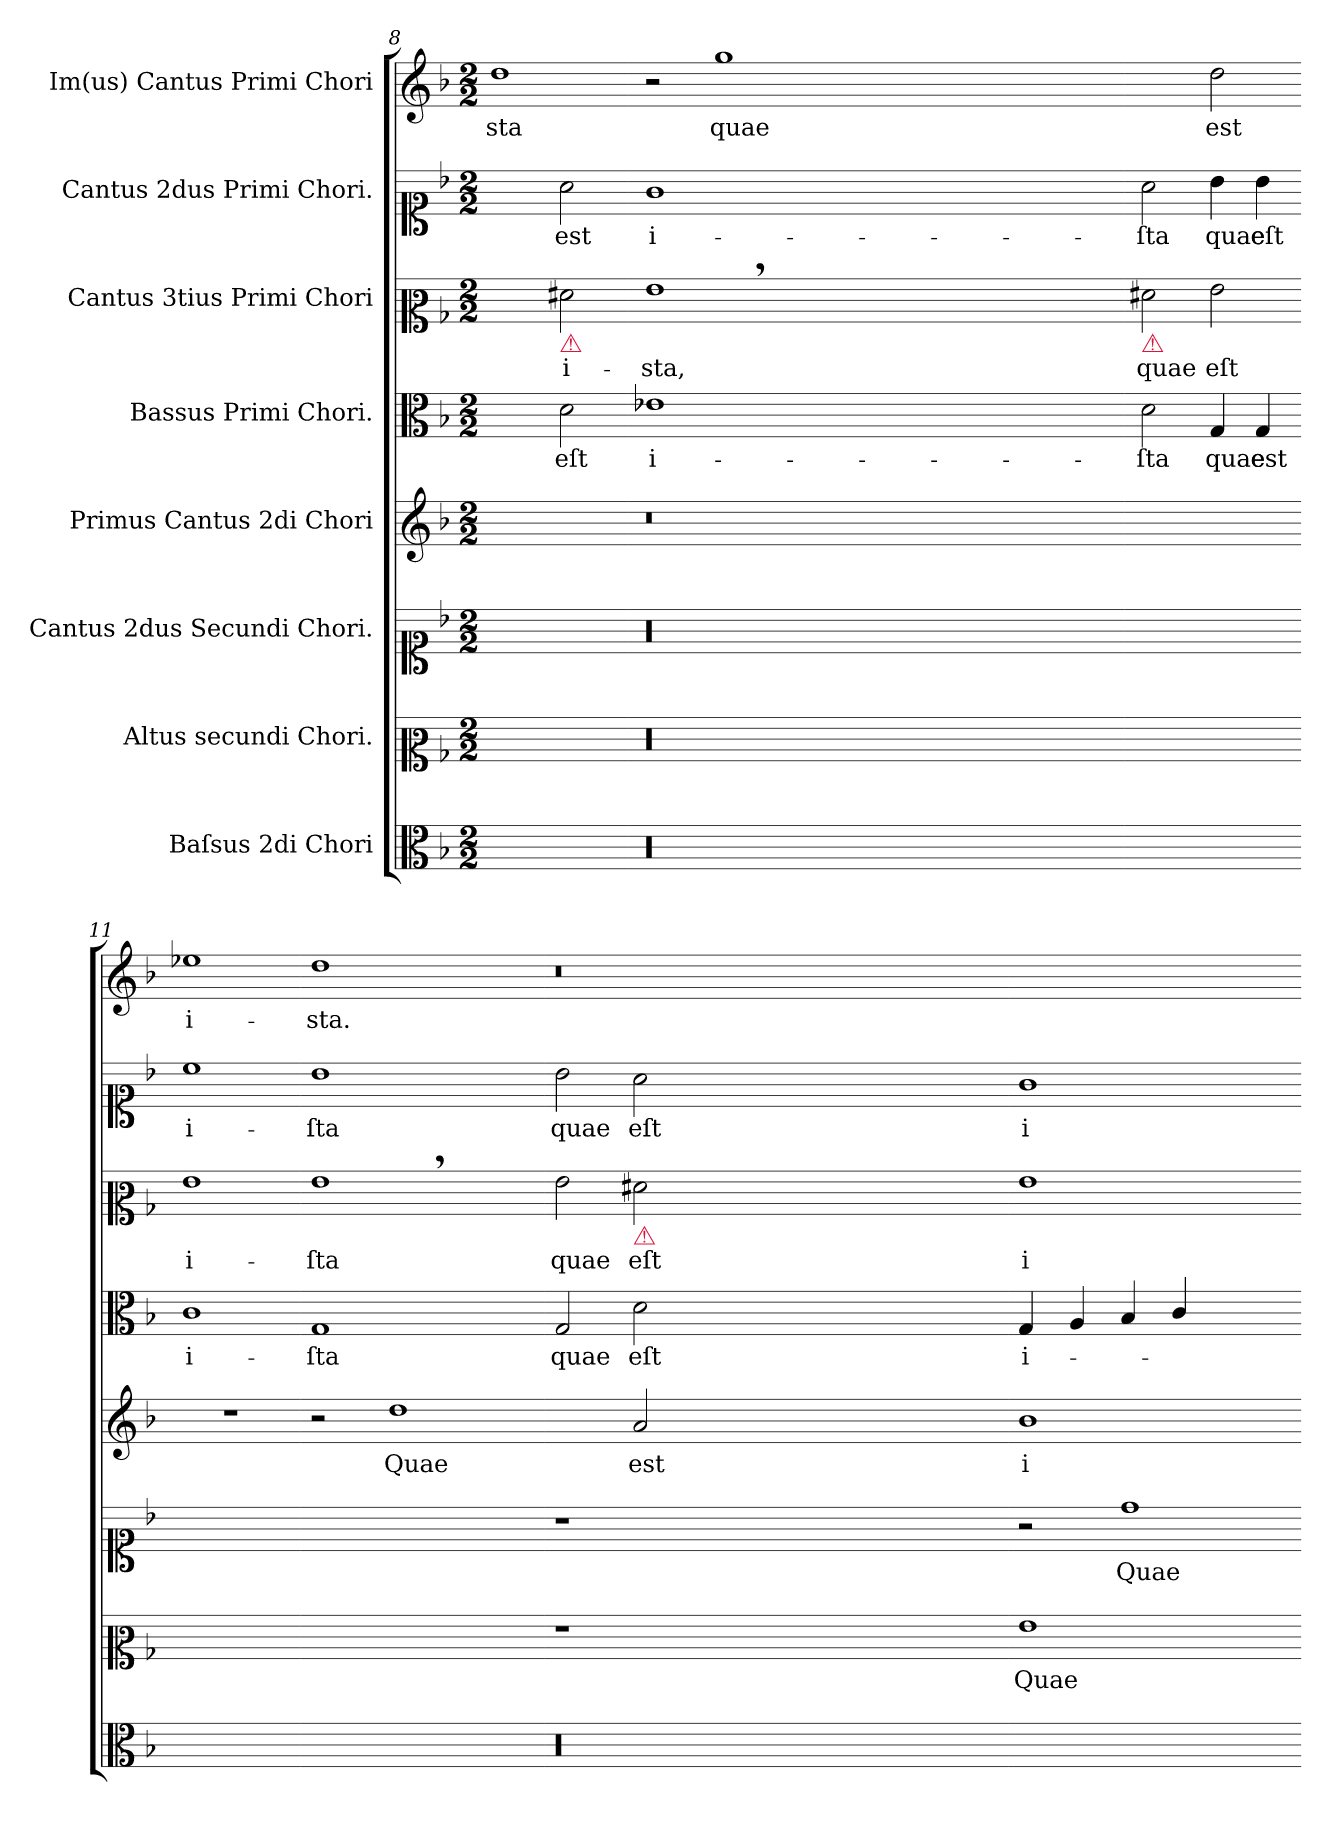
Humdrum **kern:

**kern	**kern	**text	**kern	**text	**kern	**text	**kern	**text	**kern	**text	**kern	**text	**kern	**text
*part8	*part7	*part7	*part6	*part6	*part5	*part5	*part4	*part4	*part3	*part3	*part2	*part2	*part1	*part1
*staff8	*staff7	*staff7	*staff6	*staff6	*staff5	*staff5	*staff4	*staff4	*staff3	*staff3	*staff2	*staff2	*staff1	*staff1
*I"Baſsus 2di Chori	*I"Altus secundi Chori.	*	*I"Cantus 2dus Secundi Chori.	*	*I"Primus Cantus 2di Chori	*	*I"Bassus Primi Chori.	*	*I"Cantus 3tius Primi Chori	*	*I"Cantus 2dus Primi Chori.	*	*I"Im(us) Cantus Primi Chori	*
*clefC3	*clefC2	*	*clefC1	*	*clefG2	*	*clefC3	*	*clefC2	*	*clefC1	*	*clefG2	*
*k[b-]	*k[b-]	*	*k[b-]	*	*k[b-]	*	*k[b-]	*	*k[b-]	*	*k[b-]	*	*k[b-]	*
*M2/2	*M2/2	*	*M2/2	*	*M2/2	*	*M2/2	*	*M2/2	*	*M2/2	*	*M2/2	*
=8	=8	=8	=8	=8	=8	=8	=8	=8	=8	=8	=8	=8	=8	=8
1ryy	1ryy	.	1ryy	.	1ryy	.	2ryy	.	2ryy	.	2ryy	.	1dd	-sta
!	!	!	!	!	!	!	!	!	!LO:TX:b:color=crimson:t=⚠	!	!	!	!	!
.	.	.	.	.	.	.	2d\	eſt	2f#X\	i-	2a\	est	.	.
=9-	=9-	=9-	=9-	=9-	=9-	=9-	=9-	=9-	=9-	=9-	=9-	=9-	=9-	=9-
00r	00r	.	00r	.	0r	.	1e-X	i-	1g,<	-sta,	1g	i-	2r	.
.	.	.	.	.	.	.	.	.	.	.	.	.	1gg\	quae
.	.	.	.	.	.	.	0.ryy	.	0.ryy	.	0.ryy	.	.	.
.	.	.	.	.	.	.	.	.	.	.	.	.	0ryy	.
.	.	.	.	.	0ryy	.	.	.	.	.	.	.	.	.
.	.	.	.	.	.	.	.	.	.	.	.	.	2ryy	.
=10-	=10-	=10-	=10-	=10-	=10-	=10-	=10-	=10-	=10-	=10-	=10-	=10-	=10-	=10-
!	!	!	!	!	!	!	!	!	!LO:TX:b:color=crimson:t=⚠	!	!	!	!	!
1ryy	1ryy	.	1ryy	.	1ryy	.	2d\	-ſta	2f#X\	quae	2a\	-ſta	2ryy	.
.	.	.	.	.	.	.	4G/	quae	2g\	eſt	4b-\	quae	2dd\	est
.	.	.	.	.	.	.	4G/	est	.	.	4b-\	eſt	.	.
=11-	=11-	=11-	=11-	=11-	=11-	=11-	=11-	=11-	=11-	=11-	=11-	=11-	=11-	=11-
1ryy	1ryy	.	1ryy	.	1r	.	1c	i-	1g	i-	1cc	i-	1ee-X	i-
=12-	=12-	=12-	=12-	=12-	=12-	=12-	=12-	=12-	=12-	=12-	=12-	=12-	=12-	=12-
1.ryy	1.ryy	.	1.ryy	.	2r	.	1G	-ſta	1g,<	-ſta	1b-	-ſta	1dd	-sta.
.	.	.	.	.	1dd\	Quae	.	.	.	.	.	.	.	.
.	.	.	.	.	.	.	2ryy	.	2ryy	.	2ryy	.	2ryy	.
=13-	=13-	=13-	=13-	=13-	=13-	=13-	=13-	=13-	=13-	=13-	=13-	=13-	=13-	=13-
00r	1r	.	1r	.	2ryy	.	2G/	quae	2g\	quae	2b-\	quae	0r	.
!	!	!	!	!	!	!	!	!	!LO:TX:b:color=crimson:t=⚠	!	!	!	!	!
.	.	.	.	.	2a/	est	2d\	eſt	2f#X\	eſt	2a\	eſt	.	.
.	0.ryy	.	0.ryy	.	0.ryy	.	0.ryy	.	0.ryy	.	0.ryy	.	.	.
.	.	.	.	.	.	.	.	.	.	.	.	.	0ryy	.
=14-	=14-	=14-	=14-	=14-	=14-	=14-	=14-	=14-	=14-	=14-	=14-	=14-	=14-	=14-
1.ryy	1g	Quae	2r	.	1b-	i-	4G/	i-	1g	i-	1g	i-	1.ryy	.
.	.	.	.	.	.	.	4A/	.	.	.	.	.	.	.
.	.	.	1dd\	Quae	.	.	4B-/	.	.	.	.	.	.	.
.	.	.	.	.	.	.	4c/	.	.	.	.	.	.	.
.	2ryy	.	.	.	2ryy	.	2ryy	.	2ryy	.	2ryy	.	.	.
=-	=-	=-	=-	=-	=-	=-	=-	=-	=-	=-	=-	=-	=-	=-
*-	*-	*-	*-	*-	*-	*-	*-	*-	*-	*-	*-	*-	*-	*-
